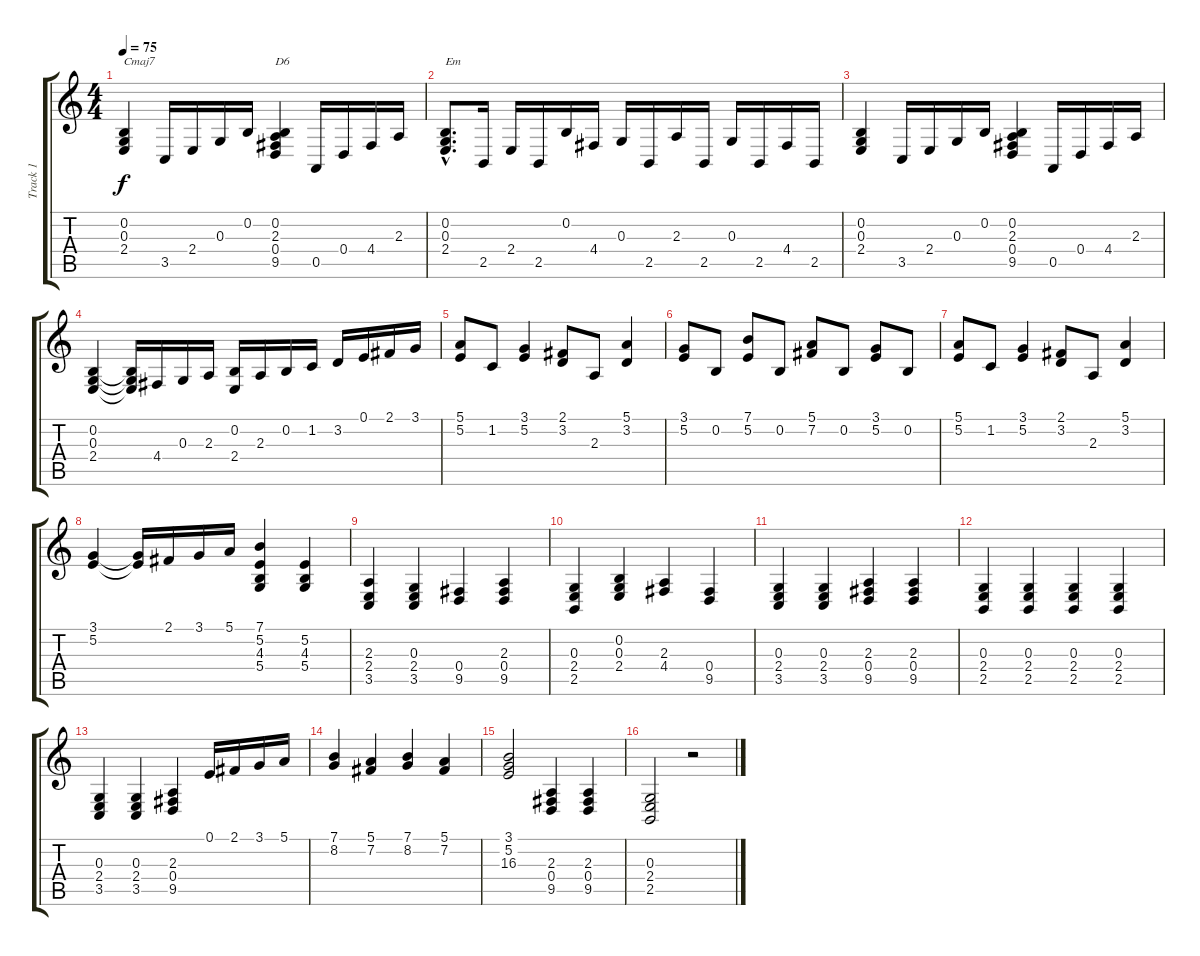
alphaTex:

\track ("Track 1" "Track 1") {instrument electricgrandpiano}
\staff {score tabs}
\tuning (E4 B3 G3 D3 A2 E2) {hide}
\ts (4 4)
\tempo 75
\clef g2
\ks c
(0.2 0.3 2.4).4{txt "Cmaj7" dy f instrument electricgrandpiano} 3.5.16 2.4.16 0.3.16 0.2.16 (0.2 2.3 0.4 9.5).4{txt "D6"} 0.5.16 0.4.16 4.4.16 2.3.16 |
(0.2{hac} 0.3{hac} 2.4{hac}).8{d txt "Em"} 2.5.16 2.4.16 2.5.16 0.2.16 4.4.16 0.3.16 2.5.16 2.3.16 2.5.16 0.3.16 2.5.16 4.4.16 2.5.16 |
(0.2 0.3 2.4).4 3.5.16 2.4.16 0.3.16 0.2.16 (0.2 2.3 0.4 9.5).4 0.5.16 0.4.16 4.4.16 2.3.16 |
(0.2 0.3 2.4).4 (0.2{t} 0.3{t} 2.4{t}).16 4.4.16 0.3.16 2.3.16 (0.2 2.4).16 2.3.16 0.2.16 1.2.16 3.2.16 0.1.16 2.1.16 3.1.16 |
(5.1 5.2).8 1.2.8 (3.1 5.2).4 (2.1 3.2).8 2.3.8 (5.1 3.2).4 |
(3.1 5.2).8 0.2.8 (7.1 5.2).8 0.2.8 (5.1 7.2).8 0.2.8 (3.1 5.2).8 0.2.8 |
(5.1 5.2).8 1.2.8 (3.1 5.2).4 (2.1 3.2).8 2.3.8 (5.1 3.2).4 |
(3.1 5.2).4 (3.1{t} 5.2{t}).16 2.1.16 3.1.16 5.1.16 (7.1 5.2 4.3 5.4).4 (5.2 4.3 5.4).4 |
(2.3 2.4 3.5).4 (0.3 2.4 3.5).4 (0.4 9.5).4 (2.3 0.4 9.5).4 |
(0.3 2.4 2.5).4 (0.2 0.3 2.4).4 (2.3 4.4).4 (0.4 9.5).4 |
(0.3 2.4 3.5).4 (0.3 2.4 3.5).4 (2.3 0.4 9.5).4 (2.3 0.4 9.5).4 |
(0.3 2.4 2.5).4 (0.3 2.4 2.5).4 (0.3 2.4 2.5).4 (0.3 2.4 2.5).4 |
(0.3 2.4 3.5).4 (0.3 2.4 3.5).4 (2.3 0.4 9.5).4 0.1.16 2.1.16 3.1.16 5.1.16 |
(7.1 8.2).4 (5.1 7.2).4 (7.1 8.2).4 (5.1 7.2).4 |
(3.1 5.2 16.3).2 (2.3 0.4 9.5).4 (2.3 0.4 9.5).4 |
(0.3 2.4 2.5).2 r.2
